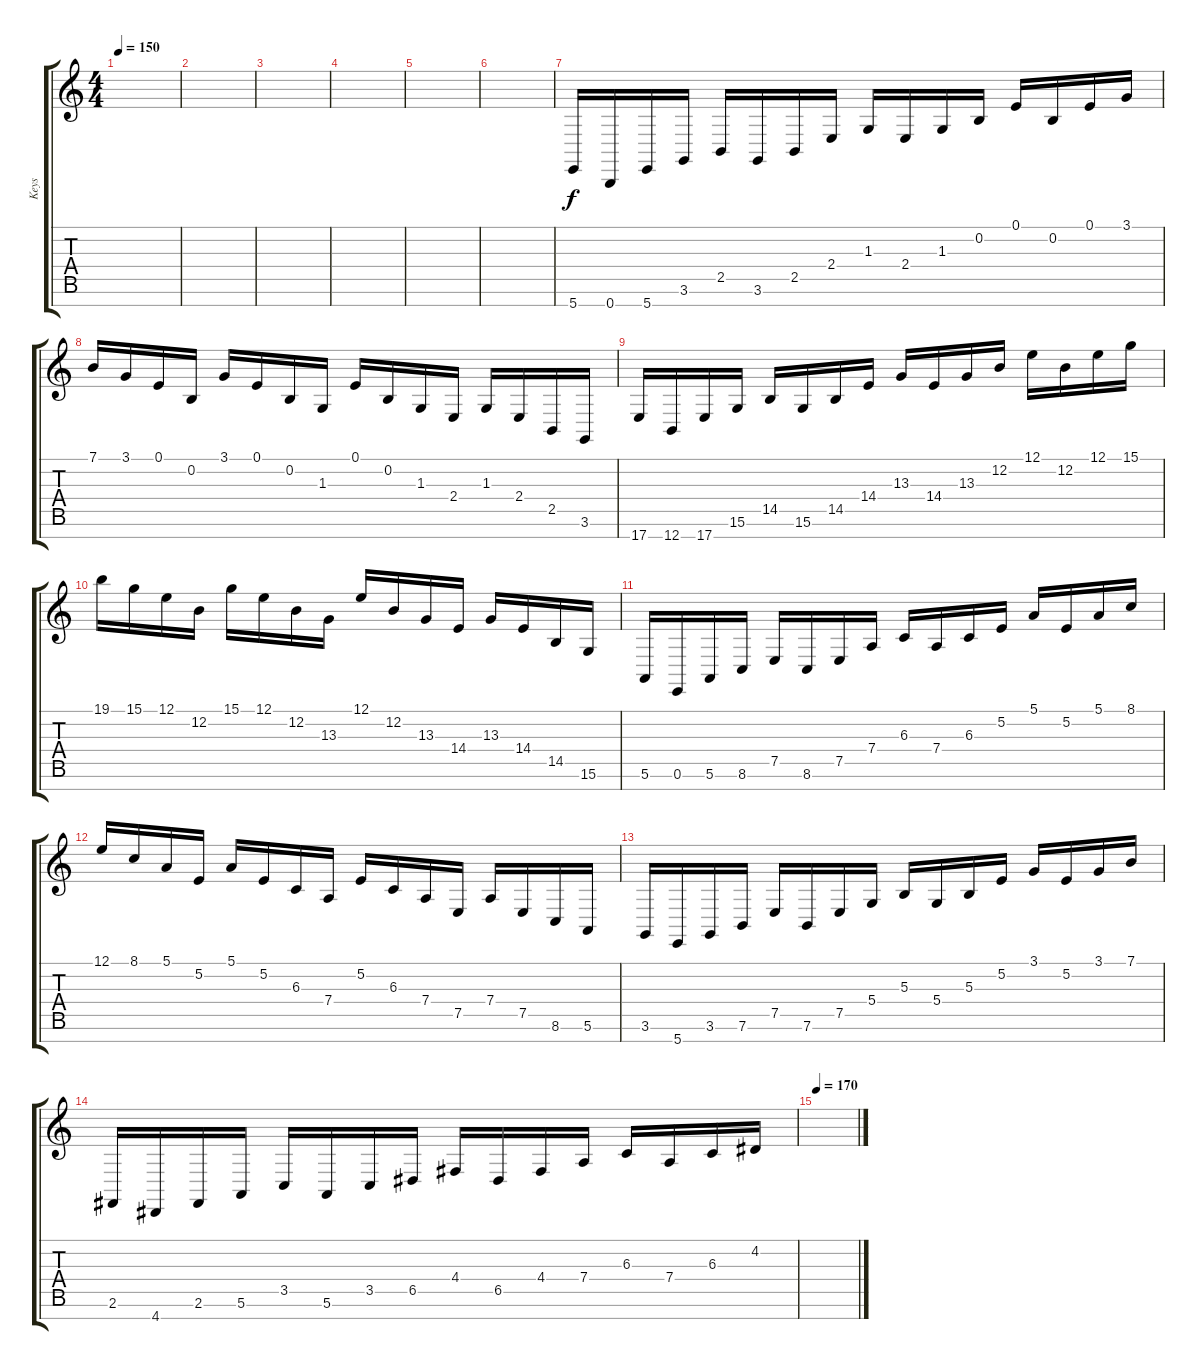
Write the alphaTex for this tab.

\track ("Keys" "Keys") {instrument acousticgrandpiano}
\staff {score tabs}
\tuning (E4 B3 Gb3 D3 A2 E2 B1) {hide}
\ts (4 4)
\tempo 150
\clef g2
\ks c
|
|
|
|
|
|
5.7.16{instrument pad1newage} 0.7.16 5.7.16 3.6.16 2.5.16 3.6.16 2.5.16 2.4.16 1.3.16 2.4.16 1.3.16 0.2.16 0.1.16 0.2.16 0.1.16 3.1.16 |
7.1.16 3.1.16 0.1.16 0.2.16 3.1.16 0.1.16 0.2.16 1.3.16 0.1.16 0.2.16 1.3.16 2.4.16 1.3.16 2.4.16 2.5.16 3.6.16 |
17.7.16 12.7.16 17.7.16 15.6.16 14.5.16 15.6.16 14.5.16 14.4.16 13.3.16 14.4.16 13.3.16 12.2.16 12.1.16 12.2.16 12.1.16 15.1.16 |
19.1.16 15.1.16 12.1.16 12.2.16 15.1.16 12.1.16 12.2.16 13.3.16 12.1.16 12.2.16 13.3.16 14.4.16 13.3.16 14.4.16 14.5.16 15.6.16 |
5.6.16 0.6.16 5.6.16 8.6.16 7.5.16 8.6.16 7.5.16 7.4.16 6.3.16 7.4.16 6.3.16 5.2.16 5.1.16 5.2.16 5.1.16 8.1.16 |
12.1.16 8.1.16 5.1.16 5.2.16 5.1.16 5.2.16 6.3.16 7.4.16 5.2.16 6.3.16 7.4.16 7.5.16 7.4.16 7.5.16 8.6.16 5.6.16 |
3.6.16 5.7.16 3.6.16 7.6.16 7.5.16 7.6.16 7.5.16 5.4.16 5.3.16 5.4.16 5.3.16 5.2.16 3.1.16 5.2.16 3.1.16 7.1.16 |
2.6.16 4.7.16 2.6.16 5.6.16 3.5.16 5.6.16 3.5.16 6.5.16 4.4.16 6.5.16 4.4.16 7.4.16 6.3.16 7.4.16 6.3.16 4.2.16 |
\tempo 170
